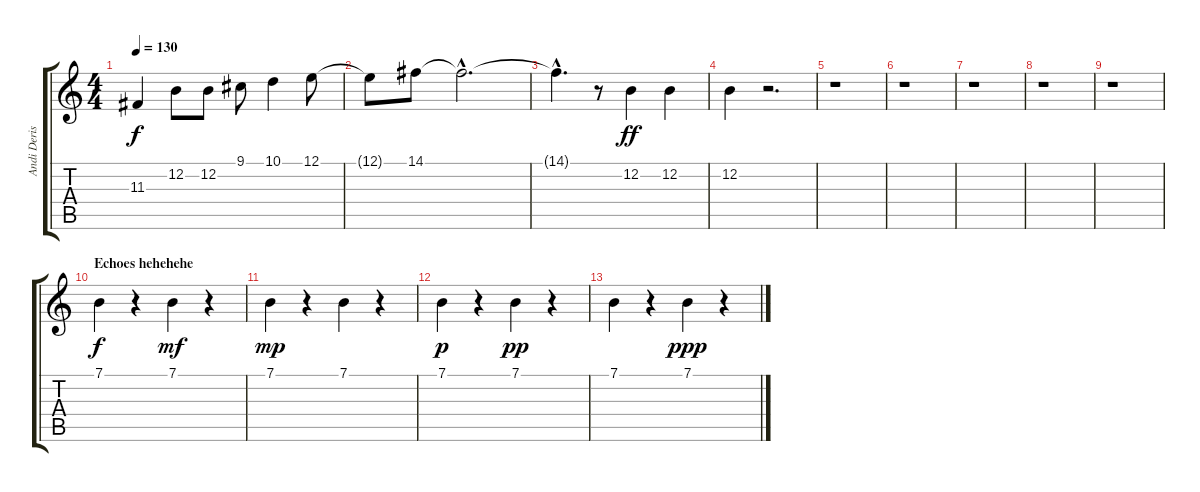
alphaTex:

\track ("Andi Deris" "Andi Deris") {instrument choiraahs}
\staff {score tabs}
\tuning (E4 B3 G3 D3 A2 E2) {hide}
\ts (4 4)
\tempo 130
\clef g2
\ks c
11.3.4{dy f} 12.2.8 12.2.8 9.1.8 10.1.4 12.1.8 |
12.1{t}.8 14.1.8 14.1{hac t}.2{d} |
14.1{hac t}.4{d} r.8 12.2.4{dy ff} 12.2.4 |
12.2.4 r.2{d} |
r.1 |
r.1 |
r.1 |
r.1 |
r.1 |
\section ("" "Echoes hehehehe")
7.1.4{dy f} r.4 7.1.4{dy mf} r.4 |
7.1.4{dy mp} r.4 7.1.4 r.4 |
7.1.4{dy p} r.4 7.1.4{dy pp} r.4 |
7.1.4 r.4 7.1.4{dy ppp} r.4
